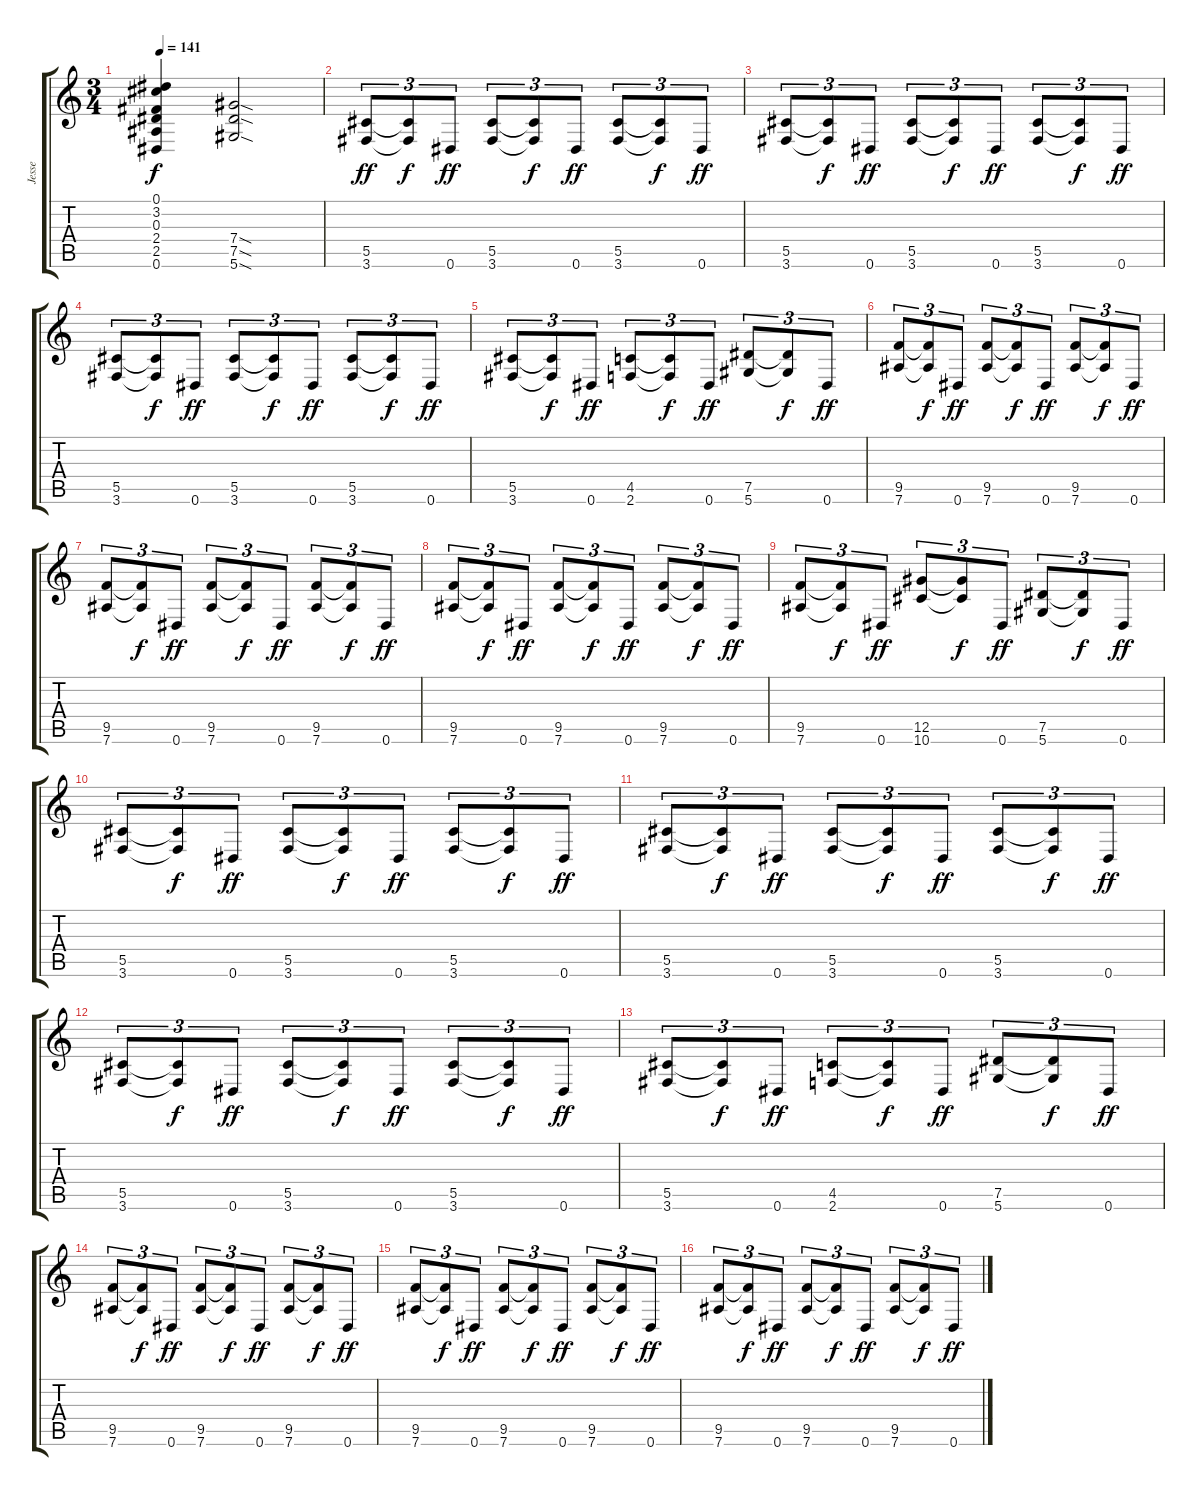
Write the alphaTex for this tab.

\track ("Jesse" "Jesse") {instrument electricguitarclean}
\staff {score tabs}
\tuning (Eb4 Bb3 Gb3 Db3 Ab2 Eb2) {hide}
\ts (3 4)
\tempo 141
\clef g2
\ks c
(0.1{t} 3.2{t} 0.3{t} 2.4{t} 2.5{t} 0.6{t}).4{dy f} (7.4{sod} 7.5{sod} 5.6{sod}).2{instrument distortionguitar} |
(5.5 3.6).8{tu (3 2) dy ff} (5.5{t} 3.6{t}).8{tu (3 2) dy f} 0.6.8{tu (3 2) dy ff} (5.5 3.6).8{tu (3 2)} (5.5{t} 3.6{t}).8{tu (3 2) dy f} 0.6.8{tu (3 2) dy ff} (5.5 3.6).8{tu (3 2)} (5.5{t} 3.6{t}).8{tu (3 2) dy f} 0.6.8{tu (3 2) dy ff} |
(5.5 3.6).8{tu (3 2)} (5.5{t} 3.6{t}).8{tu (3 2) dy f} 0.6.8{tu (3 2) dy ff} (5.5 3.6).8{tu (3 2)} (5.5{t} 3.6{t}).8{tu (3 2) dy f} 0.6.8{tu (3 2) dy ff} (5.5 3.6).8{tu (3 2)} (5.5{t} 3.6{t}).8{tu (3 2) dy f} 0.6.8{tu (3 2) dy ff} |
(5.5 3.6).8{tu (3 2)} (5.5{t} 3.6{t}).8{tu (3 2) dy f} 0.6.8{tu (3 2) dy ff} (5.5 3.6).8{tu (3 2)} (5.5{t} 3.6{t}).8{tu (3 2) dy f} 0.6.8{tu (3 2) dy ff} (5.5 3.6).8{tu (3 2)} (5.5{t} 3.6{t}).8{tu (3 2) dy f} 0.6.8{tu (3 2) dy ff} |
(5.5 3.6).8{tu (3 2)} (5.5{t} 3.6{t}).8{tu (3 2) dy f} 0.6.8{tu (3 2) dy ff} (4.5 2.6).8{tu (3 2)} (4.5{t} 2.6{t}).8{tu (3 2) dy f} 0.6.8{tu (3 2) dy ff} (7.5 5.6).8{tu (3 2)} (7.5{t} 5.6{t}).8{tu (3 2) dy f} 0.6.8{tu (3 2) dy ff} |
(9.5 7.6).8{tu (3 2)} (9.5{t} 7.6{t}).8{tu (3 2) dy f} 0.6.8{tu (3 2) dy ff} (9.5 7.6).8{tu (3 2)} (9.5{t} 7.6{t}).8{tu (3 2) dy f} 0.6.8{tu (3 2) dy ff} (9.5 7.6).8{tu (3 2)} (9.5{t} 7.6{t}).8{tu (3 2) dy f} 0.6.8{tu (3 2) dy ff} |
(9.5 7.6).8{tu (3 2)} (9.5{t} 7.6{t}).8{tu (3 2) dy f} 0.6.8{tu (3 2) dy ff} (9.5 7.6).8{tu (3 2)} (9.5{t} 7.6{t}).8{tu (3 2) dy f} 0.6.8{tu (3 2) dy ff} (9.5 7.6).8{tu (3 2)} (9.5{t} 7.6{t}).8{tu (3 2) dy f} 0.6.8{tu (3 2) dy ff} |
(9.5 7.6).8{tu (3 2)} (9.5{t} 7.6{t}).8{tu (3 2) dy f} 0.6.8{tu (3 2) dy ff} (9.5 7.6).8{tu (3 2)} (9.5{t} 7.6{t}).8{tu (3 2) dy f} 0.6.8{tu (3 2) dy ff} (9.5 7.6).8{tu (3 2)} (9.5{t} 7.6{t}).8{tu (3 2) dy f} 0.6.8{tu (3 2) dy ff} |
(9.5 7.6).8{tu (3 2)} (9.5{t} 7.6{t}).8{tu (3 2) dy f} 0.6.8{tu (3 2) dy ff} (12.5 10.6).8{tu (3 2)} (12.5{t} 10.6{t}).8{tu (3 2) dy f} 0.6.8{tu (3 2) dy ff} (7.5 5.6).8{tu (3 2)} (7.5{t} 5.6{t}).8{tu (3 2) dy f} 0.6.8{tu (3 2) dy ff} |
(5.5 3.6).8{tu (3 2)} (5.5{t} 3.6{t}).8{tu (3 2) dy f} 0.6.8{tu (3 2) dy ff} (5.5 3.6).8{tu (3 2)} (5.5{t} 3.6{t}).8{tu (3 2) dy f} 0.6.8{tu (3 2) dy ff} (5.5 3.6).8{tu (3 2)} (5.5{t} 3.6{t}).8{tu (3 2) dy f} 0.6.8{tu (3 2) dy ff} |
(5.5 3.6).8{tu (3 2)} (5.5{t} 3.6{t}).8{tu (3 2) dy f} 0.6.8{tu (3 2) dy ff} (5.5 3.6).8{tu (3 2)} (5.5{t} 3.6{t}).8{tu (3 2) dy f} 0.6.8{tu (3 2) dy ff} (5.5 3.6).8{tu (3 2)} (5.5{t} 3.6{t}).8{tu (3 2) dy f} 0.6.8{tu (3 2) dy ff} |
(5.5 3.6).8{tu (3 2)} (5.5{t} 3.6{t}).8{tu (3 2) dy f} 0.6.8{tu (3 2) dy ff} (5.5 3.6).8{tu (3 2)} (5.5{t} 3.6{t}).8{tu (3 2) dy f} 0.6.8{tu (3 2) dy ff} (5.5 3.6).8{tu (3 2)} (5.5{t} 3.6{t}).8{tu (3 2) dy f} 0.6.8{tu (3 2) dy ff} |
(5.5 3.6).8{tu (3 2)} (5.5{t} 3.6{t}).8{tu (3 2) dy f} 0.6.8{tu (3 2) dy ff} (4.5 2.6).8{tu (3 2)} (4.5{t} 2.6{t}).8{tu (3 2) dy f} 0.6.8{tu (3 2) dy ff} (7.5 5.6).8{tu (3 2)} (7.5{t} 5.6{t}).8{tu (3 2) dy f} 0.6.8{tu (3 2) dy ff} |
(9.5 7.6).8{tu (3 2)} (9.5{t} 7.6{t}).8{tu (3 2) dy f} 0.6.8{tu (3 2) dy ff} (9.5 7.6).8{tu (3 2)} (9.5{t} 7.6{t}).8{tu (3 2) dy f} 0.6.8{tu (3 2) dy ff} (9.5 7.6).8{tu (3 2)} (9.5{t} 7.6{t}).8{tu (3 2) dy f} 0.6.8{tu (3 2) dy ff} |
(9.5 7.6).8{tu (3 2)} (9.5{t} 7.6{t}).8{tu (3 2) dy f} 0.6.8{tu (3 2) dy ff} (9.5 7.6).8{tu (3 2)} (9.5{t} 7.6{t}).8{tu (3 2) dy f} 0.6.8{tu (3 2) dy ff} (9.5 7.6).8{tu (3 2)} (9.5{t} 7.6{t}).8{tu (3 2) dy f} 0.6.8{tu (3 2) dy ff} |
(9.5 7.6).8{tu (3 2)} (9.5{t} 7.6{t}).8{tu (3 2) dy f} 0.6.8{tu (3 2) dy ff} (9.5 7.6).8{tu (3 2)} (9.5{t} 7.6{t}).8{tu (3 2) dy f} 0.6.8{tu (3 2) dy ff} (9.5 7.6).8{tu (3 2)} (9.5{t} 7.6{t}).8{tu (3 2) dy f} 0.6.8{tu (3 2) dy ff}
